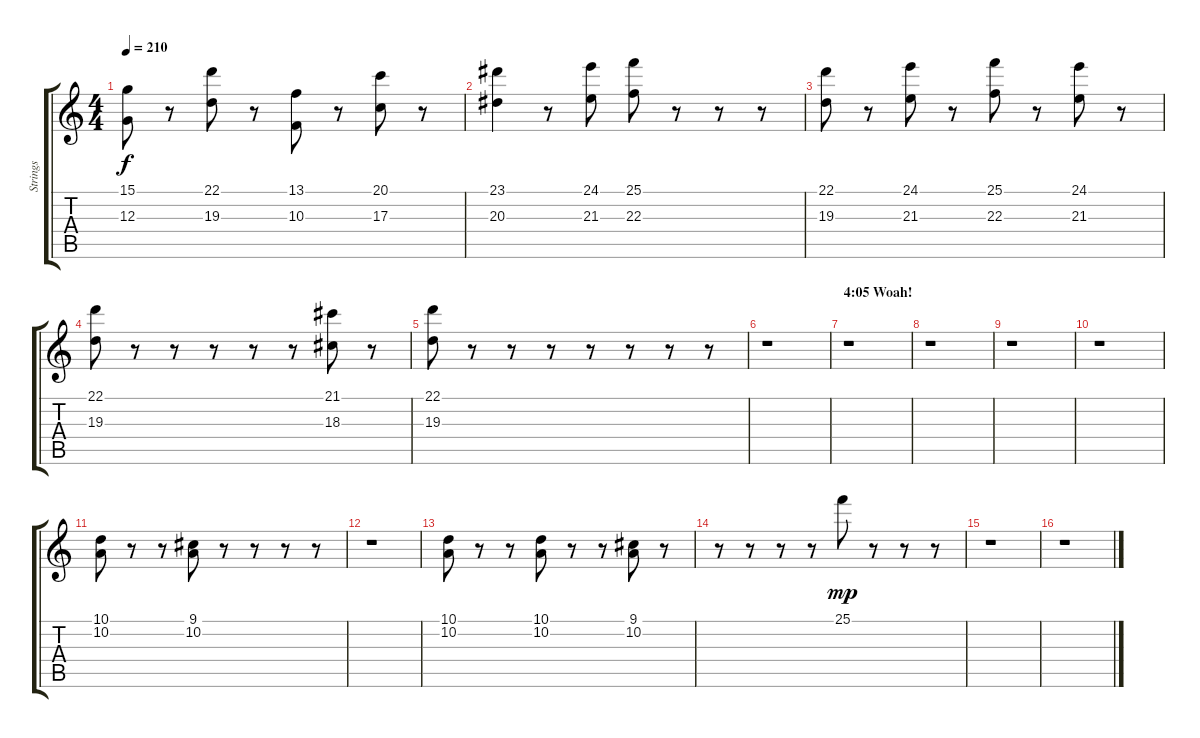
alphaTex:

\track ("Strings" "Strings") {instrument stringensemble1}
\staff {score tabs}
\tuning (E4 B3 G3 D3 A2 E2) {hide}
\ts (4 4)
\tempo 210
\clef g2
\ks c
(15.1 12.3).8{dy f} r.8 (22.1 19.3).8 r.8 (13.1 10.3).8 r.8 (20.1 17.3).8 r.8 |
(23.1 20.3).4 r.8 (24.1 21.3).8 (25.1 22.3).8 r.8 r.8 r.8 |
(22.1 19.3).8 r.8 (24.1 21.3).8 r.8 (25.1 22.3).8 r.8 (24.1 21.3).8 r.8 |
(22.1 19.3).8 r.8 r.8 r.8 r.8 r.8 (21.1 18.3).8 r.8 |
(22.1 19.3).8 r.8 r.8 r.8 r.8 r.8 r.8 r.8 |
r.1 |
\section ("" "4:05 Woah!")
r.1 |
r.1 |
r.1 |
r.1 |
(10.1 10.2).8 r.8 r.8 (9.1 10.2).8 r.8 r.8 r.8 r.8 |
r.1 |
(10.1 10.2).8 r.8 r.8 (10.1 10.2).8 r.8 r.8 (9.1 10.2).8 r.8 |
r.8 r.8 r.8 r.8 25.1.8{dy mp} r.8 r.8 r.8 |
r.1 |
r.1
